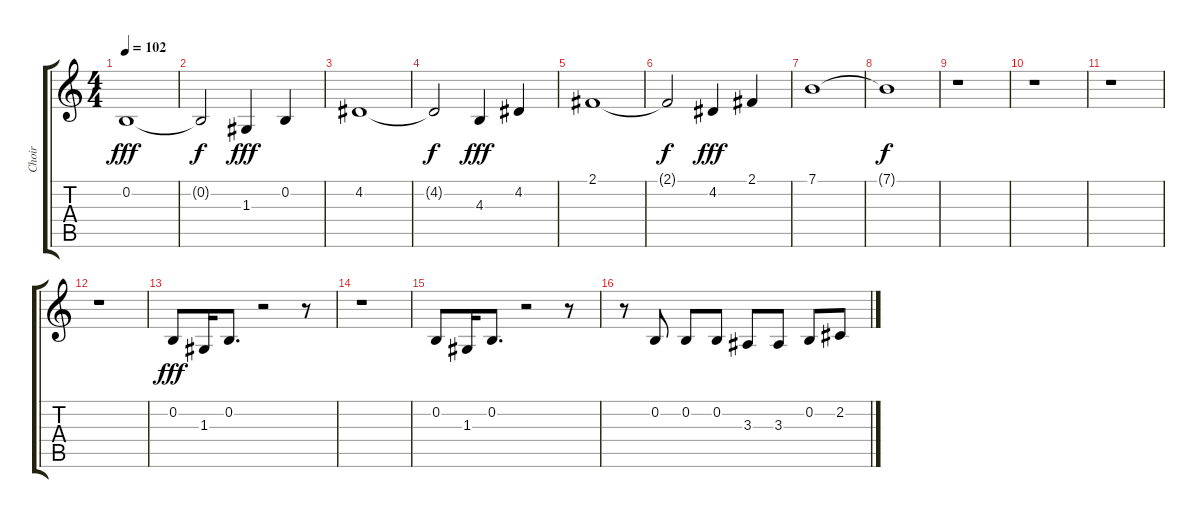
\track ("Choir" "Choir") {instrument choiraahs}
\staff {score tabs}
\tuning (E4 B3 G3 D3 A2 E2) {hide}
\ts (4 4)
\tempo 102
\clef g2
\ks c
0.2.1{dy fff volume 9} |
0.2{t}.2{dy f} 1.3.4{dy fff} 0.2.4 |
4.2.1 |
4.2{t}.2{dy f} 4.3.4{dy fff} 4.2.4 |
2.1.1 |
2.1{t}.2{dy f} 4.2.4{dy fff} 2.1.4 |
7.1.1 |
7.1{t}.1{dy f} |
r.1 |
r.1 |
r.1 |
r.1 |
0.2.8{dy fff} 1.3.16 0.2.8{d} r.2 r.8 |
r.1 |
0.2.8 1.3.16 0.2.8{d} r.2 r.8 |
r.8 0.2.8 0.2.8 0.2.8 3.3.8 3.3.8 0.2.8 2.2.8
